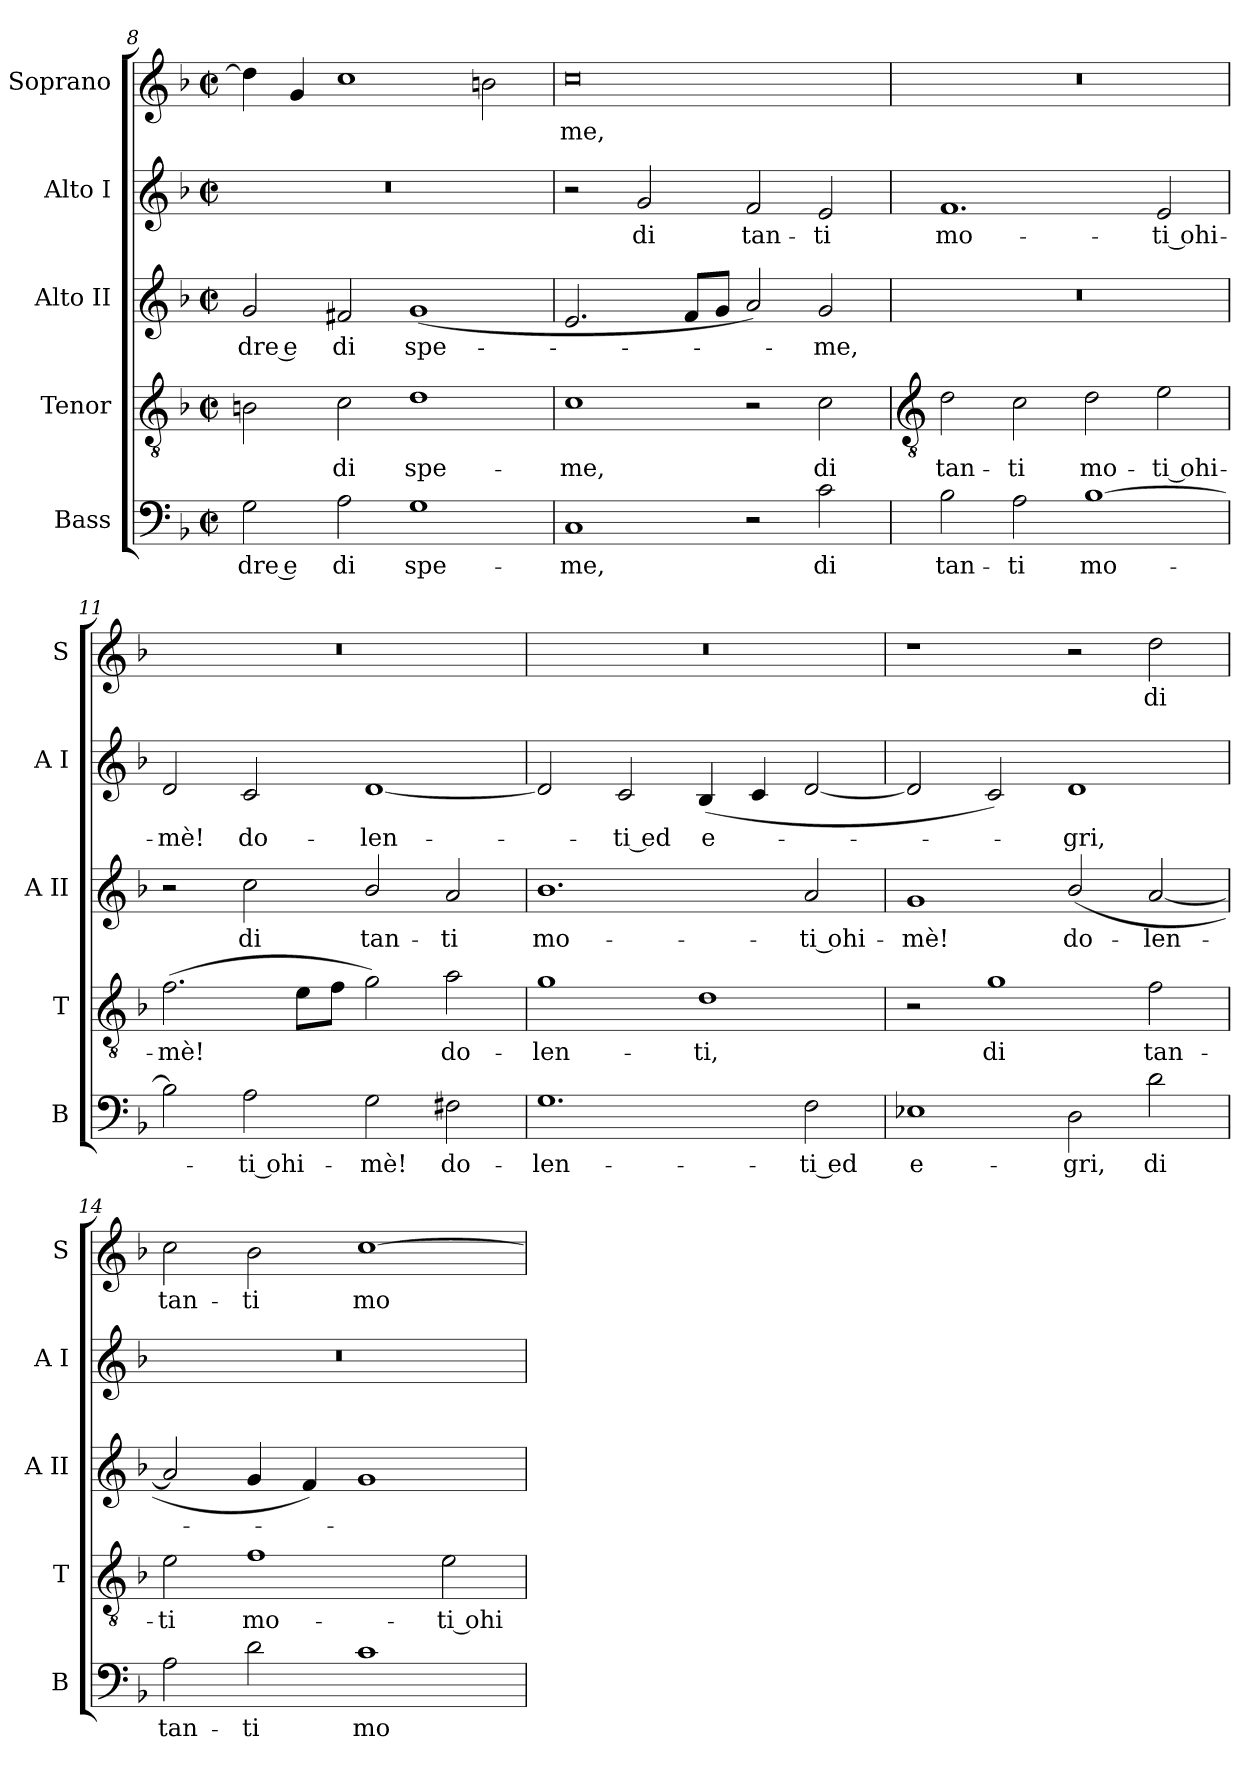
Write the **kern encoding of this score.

**kern	**text	**kern	**text	**kern	**text	**kern	**text	**kern	**text
*part5	*part5	*part4	*part4	*part3	*part3	*part2	*part2	*part1	*part1
*staff5	*staff5	*staff4	*staff4	*staff3	*staff3	*staff2	*staff2	*staff1	*staff1
*I"Bass	*	*I"Tenor	*	*I"Alto II	*	*I"Alto I	*	*I"Soprano	*
*I'B	*	*I'T	*	*I'A II	*	*I'A I	*	*I'S	*
*clefF4	*	*clefGv2	*	*clefG2	*	*clefG2	*	*clefG2	*
*k[b-]	*	*k[b-]	*	*k[b-]	*	*k[b-]	*	*k[b-]	*
*F:	*	*F:	*	*F:	*	*F:	*	*F:	*
*M4/2	*	*M4/2	*	*M4/2	*	*M4/2	*	*M4/2	*
*met(c|)	*	*met(c|)	*	*met(c|)	*	*met(c|)	*	*met(c|)	*
=8	=8	=8	=8	=8	=8	=8	=8	=8	=8
!	!LO:LY:b	!	!	!	!LO:LY:b	!	!	!	!
2G	-dre e	2Bn	.	2g	-dre e	0r	.	4dd]	.
.	.	.	.	.	.	.	.	4g	.
!	!LO:LY:b	!	!LO:LY:b	!	!LO:LY:b	!	!	!	!
2A	di	2c	di	2f#X	di	.	.	1cc	.
!	!LO:LY:b	!	!LO:LY:b	!	!LO:LY:b	!	!	!	!
1G	spe-	1d	spe-	(<1g	spe-	.	.	.	.
.	.	.	.	.	.	.	.	2bn	.
=9	=9	=9	=9	=9	=9	=9	=9	=9	=9
!	!LO:LY:b	!	!LO:LY:b	!	!	!	!	!	!LO:LY:b
1C	-me,	1c	-me,	2.e	.	2r	.	0cc	me,
!	!	!	!	!	!	!	!LO:LY:b	!	!
.	.	.	.	.	.	2g	di	.	.
.	.	.	.	8fL	.	.	.	.	.
.	.	.	.	8gJ	.	.	.	.	.
!	!	!	!	!	!	!	!LO:LY:b	!	!
2r	.	2r	.	2a)	.	2f	tan-	.	.
!	!LO:LY:b	!	!LO:LY:b	!	!LO:LY:b	!	!LO:LY:b	!	!
2c	di	2c	di	2g	me,	2e	-ti	.	.
!!LO:LB:g=z
=10	=10	=10	=10	=10	=10	=10	=10	=10	=10
*	*	*clefGv2	*	*	*	*	*	*	*
!	!LO:LY:b	!	!LO:LY:b	!	!	!	!LO:LY:b	!	!
2B-	tan-	2d	tan-	0r	.	1.f	mo-	0r	.
!	!LO:LY:b	!	!LO:LY:b	!	!	!	!	!	!
2A	-ti	2c	-ti	.	.	.	.	.	.
!	!LO:LY:b	!	!LO:LY:b	!	!	!	!	!	!
[1B-	mo-	2d	mo-	.	.	.	.	.	.
!	!	!	!LO:LY:b	!	!	!	!LO:LY:b	!	!
.	.	2e	-ti ohi-	.	.	2e	-ti ohi-	.	.
=11	=11	=11	=11	=11	=11	=11	=11	=11	=11
!	!	!	!LO:LY:b	!	!	!	!LO:LY:b	!	!
2B-]	.	(>2.f	-mè!	2r	.	2d	-mè!	0r	.
!	!LO:LY:b	!	!	!	!LO:LY:b	!	!LO:LY:b	!	!
2A	ti ohi-	.	.	2cc	di	2c	do-	.	.
.	.	8eL	.	.	.	.	.	.	.
.	.	8fJ	.	.	.	.	.	.	.
!	!LO:LY:b	!	!	!	!LO:LY:b	!	!LO:LY:b	!	!
2G	-mè!	2g)	.	2b-/	tan-	[1d	-len-	.	.
!	!LO:LY:b	!	!LO:LY:b	!	!LO:LY:b	!	!	!	!
2F#X	do-	2a	do-	2a	-ti	.	.	.	.
=12	=12	=12	=12	=12	=12	=12	=12	=12	=12
!	!LO:LY:b	!	!LO:LY:b	!	!LO:LY:b	!	!	!	!
1.G	-len-	1g	-len-	1.b-	mo-	2d]	.	0r	.
!	!	!	!	!	!	!	!LO:LY:b	!	!
.	.	.	.	.	.	2c	ti ed	.	.
!	!	!	!LO:LY:b	!	!	!	!LO:LY:b	!	!
.	.	1d	-ti,	.	.	(<4B-	e-	.	.
.	.	.	.	.	.	4c	.	.	.
!	!LO:LY:b	!	!	!	!LO:LY:b	!	!	!	!
2F	-ti ed	.	.	2a	-ti ohi-	[2d	.	.	.
=13	=13	=13	=13	=13	=13	=13	=13	=13	=13
!	!LO:LY:b	!	!	!	!LO:LY:b	!	!	!	!
1E-X	e-	2r	.	1g	-mè!	2d]	.	1r	.
!	!	!	!LO:LY:b	!	!	!	!	!	!
.	.	1g	di	.	.	2c)	.	.	.
!	!LO:LY:b	!	!	!	!LO:LY:b	!	!LO:LY:b	!	!
2D	-gri,	.	.	(<2b-/	do-	1d	gri,	2r	.
!	!LO:LY:b	!	!LO:LY:b	!	!LO:LY:b	!	!	!	!LO:LY:b
2d	di	2f	tan-	[2a	-len-	.	.	2dd	di
=14	=14	=14	=14	=14	=14	=14	=14	=14	=14
!	!LO:LY:b	!	!LO:LY:b	!	!	!	!	!	!LO:LY:b
2A	tan-	2e	-ti	2a]	.	0r	.	2cc	tan-
!	!LO:LY:b	!	!LO:LY:b	!	!	!	!	!	!LO:LY:b
2d	-ti	1f	mo-	4g	.	.	.	2b-	-ti
.	.	.	.	4f)	.	.	.	.	.
!	!LO:LY:b	!	!	!	!	!	!	!	!LO:LY:b
1c	mo-	.	.	1g	.	.	.	[1cc	mo-
!	!	!	!LO:LY:b	!	!	!	!	!	!
.	.	2e	-ti ohi-	.	.	.	.	.	.
=	=	=	=	=	=	=	=	=	=
*-	*-	*-	*-	*-	*-	*-	*-	*-	*-
